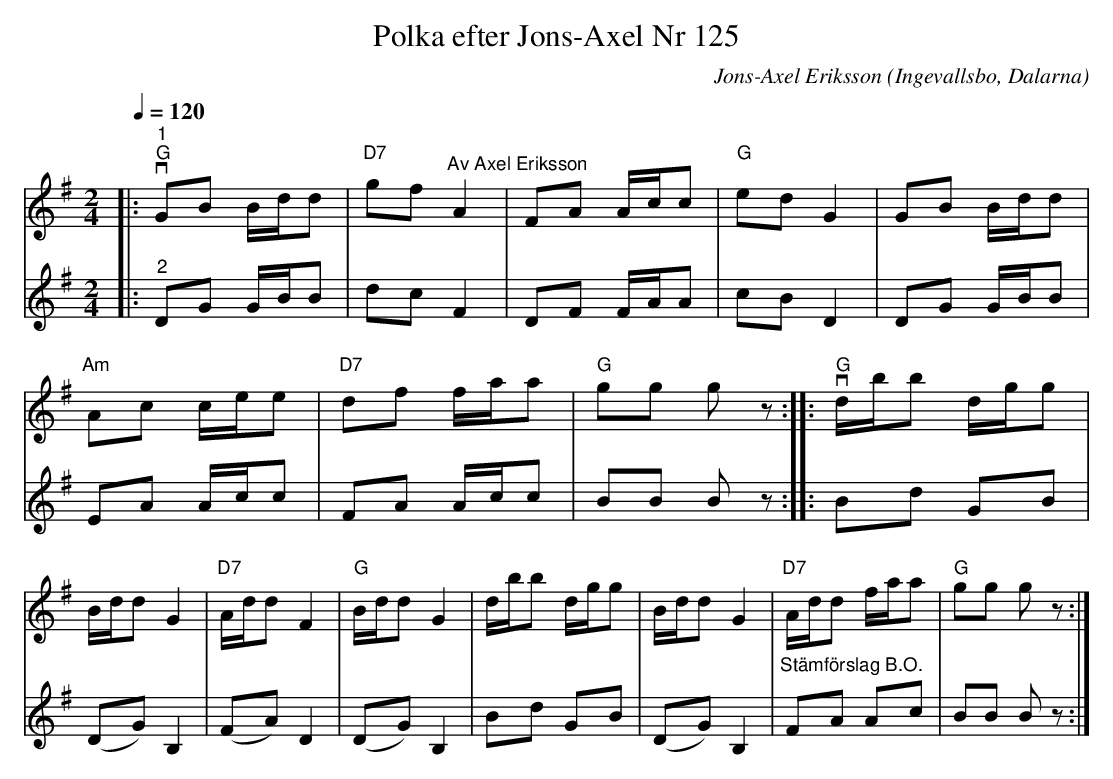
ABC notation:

X:1
T:Polka efter Jons-Axel Nr 125
C:Jons-Axel Eriksson
O:Ingevallsbo, Dalarna
L:1/8
Q:1/4=120
M:2/4
K:G
V:1
|:"^1""G"v GB B/d/d |"D7" gf "^Av Axel Eriksson" A2 | FA A/c/c |"G" ed G2 |
GB B/d/d | "Am" Ac c/e/e |"D7" df f/a/a |"G" gg g z ::
"G" v d/b/b d/g/g | B/d/d G2 |"D7" A/d/d F2 | "G" B/d/d G2 |
d/b/b d/g/g | B/d/d G2 |"D7" A/d/d f/a/a |"G" gg g z :|
V:2
|:"^2" DG G/B/B | dc F2 | DF F/A/A | cB D2 |
DG G/B/B | EA A/c/c | FA A/c/c | BB B z ::
Bd GB | (DG) B,2 | (FA) D2 | (DG) B,2 |
Bd GB | (DG) B,2 | "^Stämförslag B.O." FA Ac | BB B z :|
